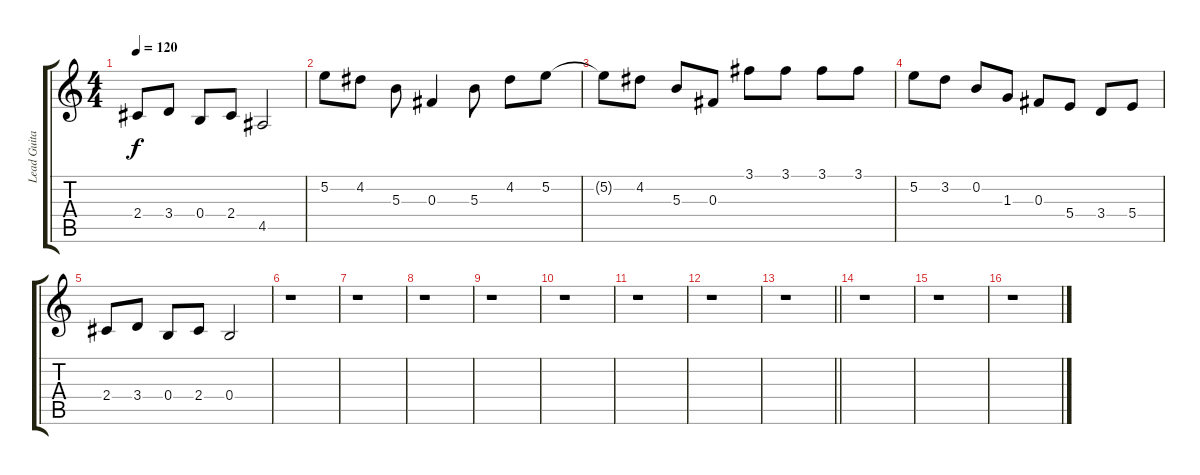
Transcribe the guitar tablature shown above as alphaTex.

\track ("Lead Guitar 2" "Lead Guita") {instrument distortionguitar}
\staff {score tabs}
\tuning (Eb4 B3 Gb3 B2 Gb2 B1) {hide}
\ts (4 4)
\tempo 120
\clef g2
\ks c
2.4.8{dy f} 3.4.8 0.4.8 2.4.8 4.5.2 |
5.2.8 4.2.8 5.3.8 0.3.4 5.3.8 4.2.8 5.2.8 |
5.2{t}.8 4.2.8 5.3.8 0.3.8 3.1.8 3.1.8 3.1.8 3.1.8 |
5.2.8{volume 12} 3.2.8 0.2.8 1.3.8 0.3.8 5.4.8 3.4.8 5.4.8 |
2.4.8 3.4.8 0.4.8 2.4.8 0.4.2 |
r.1 |
r.1 |
r.1 |
r.1 |
r.1 |
r.1 |
r.1 |
\barLineRight lightlight
r.1 |
r.1 |
r.1 |
r.1
